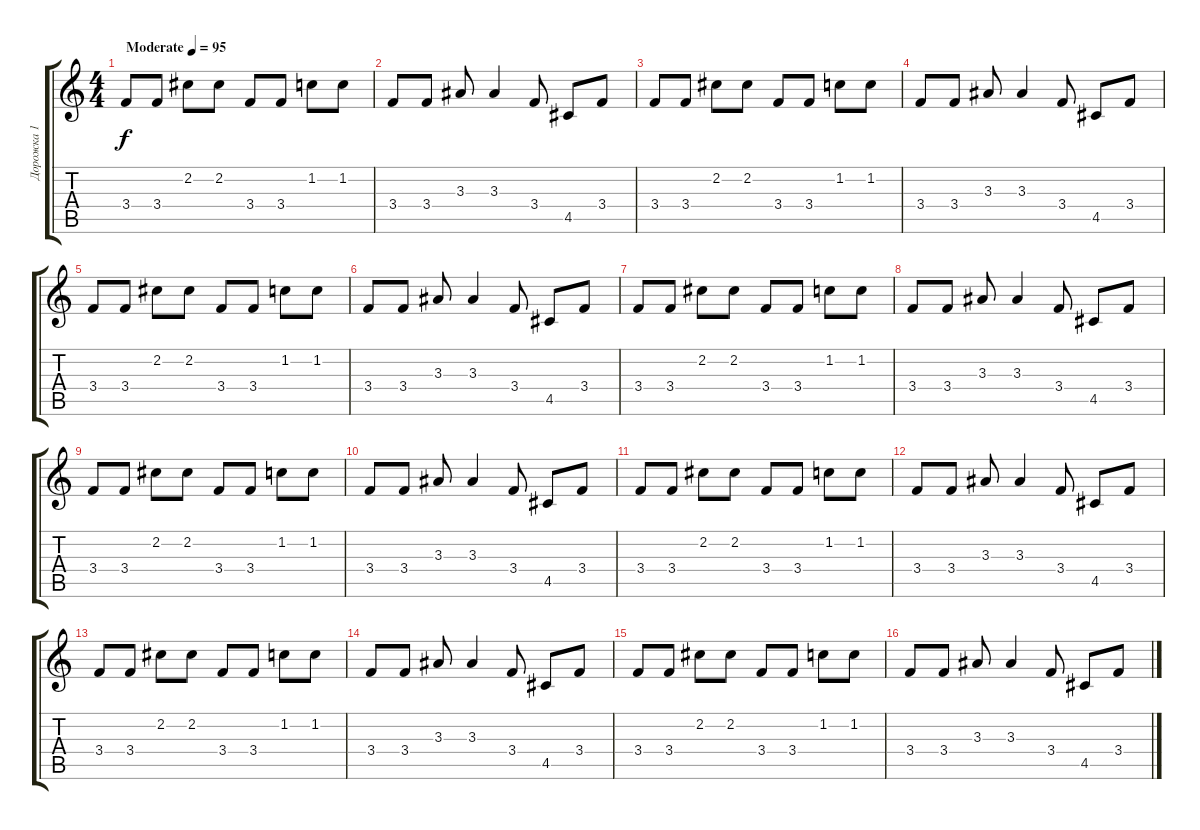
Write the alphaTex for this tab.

\track ("Дорожка 1" "Дорожка 1") {instrument acousticguitarsteel}
\staff {score tabs}
\tuning (E4 B3 G3 D3 A2 Eb2) {hide}
\ts (4 4)
\tempo (95 "Moderate")
\clef g2
\ks c
3.4.8{dy f instrument electricguitarclean} 3.4.8 2.2.8 2.2.8 3.4.8 3.4.8 1.2.8 1.2.8 |
3.4.8 3.4.8 3.3.8 3.3.4 3.4.8 4.5.8 3.4.8 |
3.4.8 3.4.8 2.2.8 2.2.8 3.4.8 3.4.8 1.2.8 1.2.8 |
3.4.8 3.4.8 3.3.8 3.3.4 3.4.8 4.5.8 3.4.8 |
3.4.8 3.4.8 2.2.8 2.2.8 3.4.8 3.4.8 1.2.8 1.2.8 |
3.4.8 3.4.8 3.3.8 3.3.4 3.4.8 4.5.8 3.4.8 |
3.4.8 3.4.8 2.2.8 2.2.8 3.4.8 3.4.8 1.2.8 1.2.8 |
3.4.8 3.4.8 3.3.8 3.3.4 3.4.8 4.5.8 3.4.8 |
3.4.8 3.4.8 2.2.8 2.2.8 3.4.8 3.4.8 1.2.8 1.2.8 |
3.4.8 3.4.8 3.3.8 3.3.4 3.4.8 4.5.8 3.4.8 |
3.4.8 3.4.8 2.2.8 2.2.8 3.4.8 3.4.8 1.2.8 1.2.8 |
3.4.8 3.4.8 3.3.8 3.3.4 3.4.8 4.5.8 3.4.8 |
3.4.8 3.4.8 2.2.8 2.2.8 3.4.8 3.4.8 1.2.8 1.2.8 |
3.4.8 3.4.8 3.3.8 3.3.4 3.4.8 4.5.8 3.4.8 |
3.4.8 3.4.8 2.2.8 2.2.8 3.4.8 3.4.8 1.2.8 1.2.8 |
3.4.8 3.4.8 3.3.8 3.3.4 3.4.8 4.5.8 3.4.8
